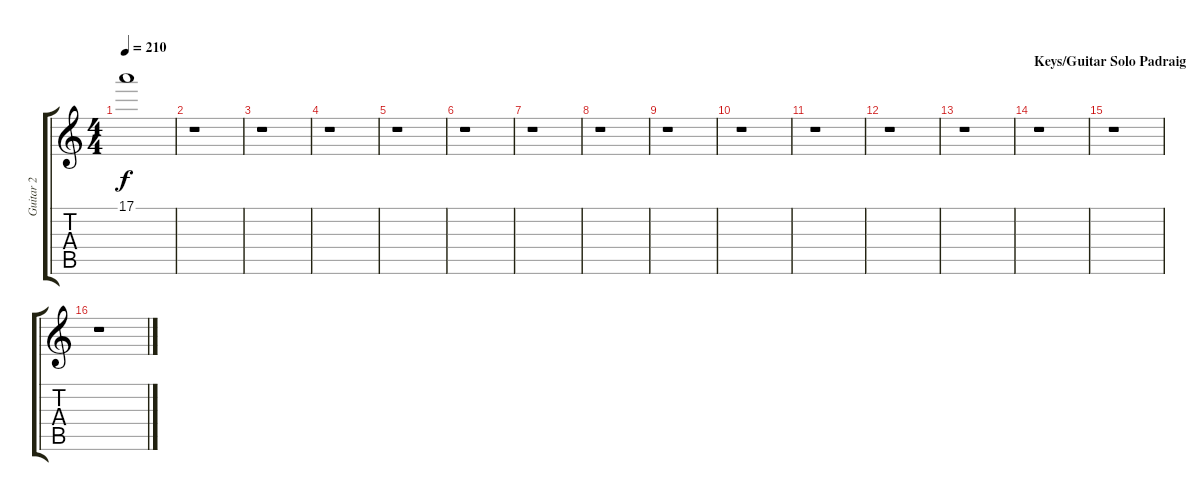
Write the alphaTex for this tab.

\track ("Guitar 2" "Guitar 2") {instrument overdrivenguitar}
\staff {score tabs}
\tuning (E4 B3 G3 D3 A2 E2) {hide}
\ts (4 4)
\tempo 210
\clef g2
\ks c
17.1{t}.1{dy f} |
r.1 |
r.1 |
r.1 |
r.1 |
r.1 |
r.1 |
r.1 |
r.1 |
r.1 |
r.1 |
r.1 |
r.1 |
\section ("" "Keys/Guitar Solo Padraig")
r.1 |
r.1 |
r.1
